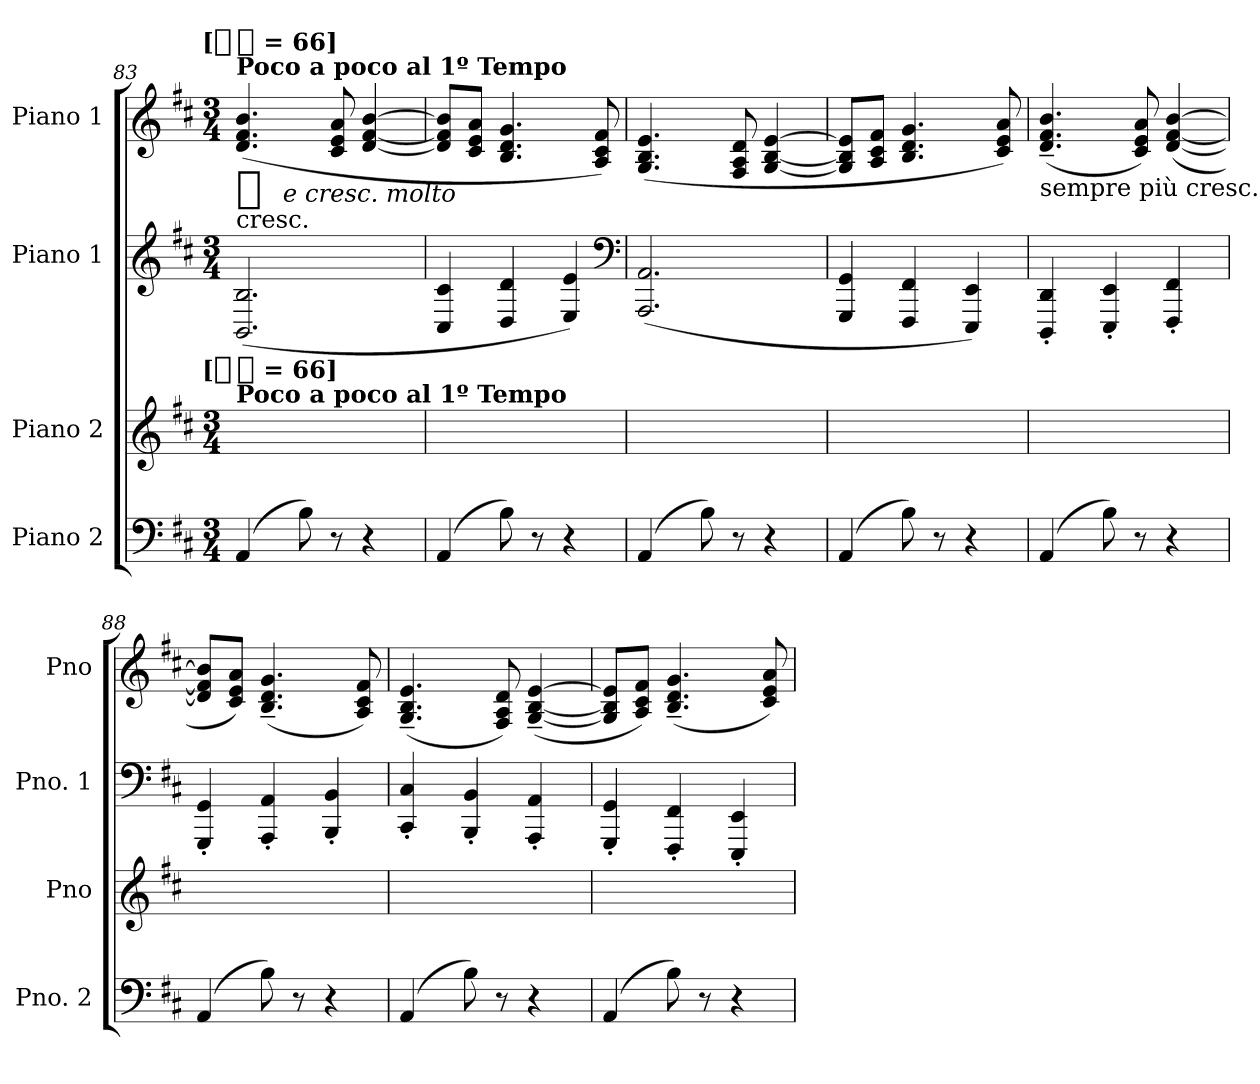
**kern	**kern	**kern	**kern	**dynam
*part4	*part3	*part2	*part1	*part1
*staff4	*staff3	*staff2	*staff1	*staff1
*I"Piano 2	*I"Piano 2	*I"Piano 1	*I"Piano 1	*
*I'Pno. 2	*I'Pno	*I'Pno. 1	*I'Pno	*
*clefF4	*clefG2	*clefG2	*clefG2	*
*k[f#c#]	*k[f#c#]	*k[f#c#]	*k[f#c#]	*
*D:	*D:	*D:	*D:	*
!!LO:TX:omd:t=[[half-dot] = 66]
*M3/4	*M3/4	*M3/4	*M3/4	*
*MM198	*MM198	*MM198	*MM198	*
=83	=83	=83	=83	=83
!	!	!	!LO:TX:c:t=cresc.	!
!	!	!	!LO:TX:a:B:t=Poco a poco al 1º Tempo	!
!	!LO:TX:a:B:t=Poco a poco al 1º Tempo	!	!	!
!	!LO:TX:t=[[half-dot] = 66]	!	!	!
!	!	!	!	!LO:DY:t=%s  e cresc. molto
(>4AA	8ryy	(2.BB 2.B	(4.d 4.f# 4.b	p
.	8ryy	.	.	.
8B)	8ryy	.	.	.
8r	8ryy	.	8c# 8e 8a	.
4r	8ryy	.	[4d [4f# [4b	.
.	8ryy	.	.	.
=84	=84	=84	=84	=84
(>4AA	8ryy	4C# 4c#	8d] 8f#] 8b]L	.
.	8ryy	.	8c# 8e 8aJ	.
8B)	8ryy	4D 4d	4.B 4.d 4.g	.
8r	8ryy	.	.	.
4r	8ryy	4E 4e)	.	.
.	8ryy	.	8A 8c# 8f#)	.
*	*	*clefF4	*	*
=85	=85	=85	=85	=85
(>4AA	8ryy	(2.AAA 2.AA	(4.G 4.B 4.e	.
.	8ryy	.	.	.
8B)	8ryy	.	.	.
8r	8ryy	.	8F# 8A 8d	.
4r	8ryy	.	[4G [4B [4e	.
.	8ryy	.	.	.
=86	=86	=86	=86	=86
(>4AA	8ryy	4GGG 4GG	8G] 8B] 8e]L	.
.	8ryy	.	8A 8c# 8f#J	.
8B)	8ryy	4FFF# 4FF#	4.B 4.d 4.g	.
8r	8ryy	.	.	.
4r	8ryy	4EEE 4EE)	.	.
.	8ryy	.	8c# 8e 8a)	.
=87	=87	=87	=87	=87
!	!	!	!LO:TX:c:t=sempre più cresc.	!
(>4AA	8ryy	4DDD' 4DD'	(>4.d~ 4.f#~ 4.b~	.
.	8ryy	.	.	.
8B)	8ryy	4EEE' 4EE'	.	.
8r	8ryy	.	8c# 8e 8a)	.
4r	8ryy	4FFF#' 4FF#'	([4d [4f# [4b	.
.	8ryy	.	.	.
=88	=88	=88	=88	=88
(>4AA	8ryy	4GGG' 4GG'	8d] 8f#] 8b]L	.
.	8ryy	.	8c# 8e 8aJ)	.
8B)	8ryy	4AAA' 4AA'	(4.B~ 4.d~ 4.g~	.
8r	8ryy	.	.	.
4r	8ryy	4BBB' 4BB'	.	.
.	8ryy	.	8A 8c# 8f#)	.
=89	=89	=89	=89	=89
(>4AA	8ryy	4CC#' 4C#'	(4.G~ 4.B~ 4.e~	.
.	8ryy	.	.	.
8B)	8ryy	4BBB' 4BB'	.	.
8r	8ryy	.	8F# 8A 8d)	.
4r	8ryy	4AAA' 4AA'	([4G~ [4B~ [4e~	.
.	8ryy	.	.	.
=90	=90	=90	=90	=90
(>4AA	8ryy	4GGG' 4GG'	8G] 8B] 8e]L	.
.	8ryy	.	8A 8c# 8f#J)	.
8B)	8ryy	4FFF#' 4FF#'	(>4.B~ 4.d~ 4.g~	.
8r	8ryy	.	.	.
4r	8ryy	4EEE' 4EE'	.	.
.	8ryy	.	8c# 8e 8a)	.
=	=	=	=	=
*-	*-	*-	*-	*-
